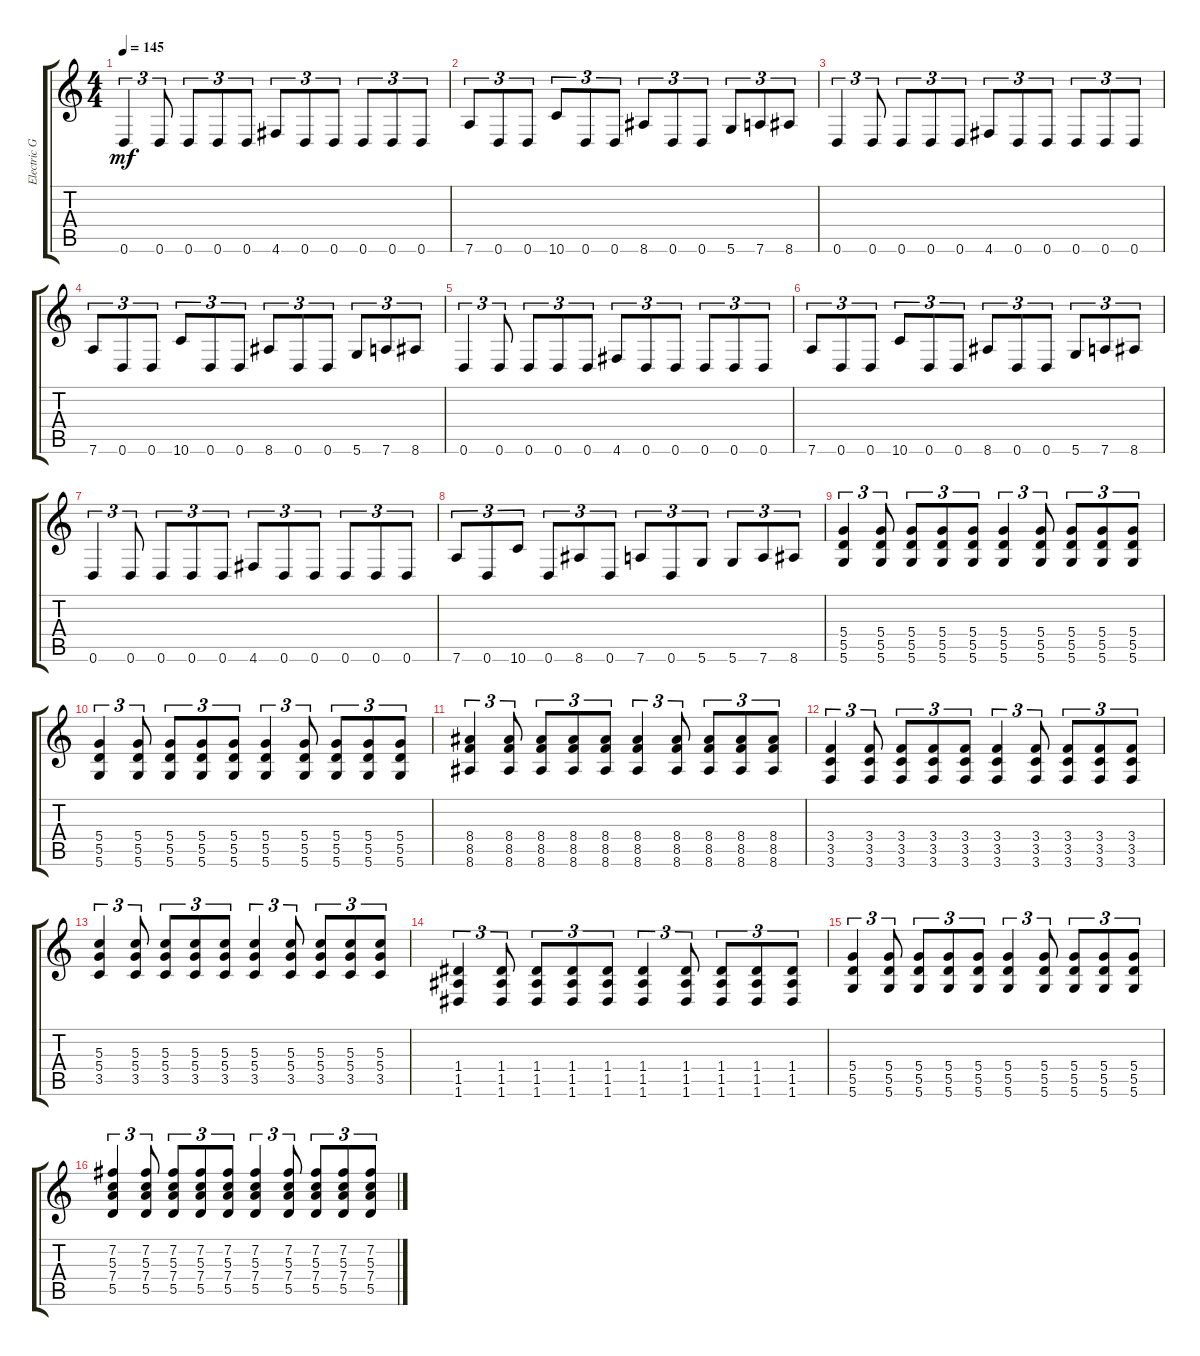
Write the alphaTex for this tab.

\track ("Electric Guitar" "Electric G") {instrument distortionguitar}
\staff {score tabs}
\tuning (E4 B3 G3 D3 A2 D2) {hide}
\ts (4 4)
\tempo 145
\clef g2
\ks c
0.6.4{tu (3 2) dy mf} 0.6.8{tu (3 2)} 0.6.8{tu (3 2)} 0.6.8{tu (3 2)} 0.6.8{tu (3 2)} 4.6.8{tu (3 2)} 0.6.8{tu (3 2)} 0.6.8{tu (3 2)} 0.6.8{tu (3 2)} 0.6.8{tu (3 2)} 0.6.8{tu (3 2)} |
7.6.8{tu (3 2)} 0.6.8{tu (3 2)} 0.6.8{tu (3 2)} 10.6.8{tu (3 2)} 0.6.8{tu (3 2)} 0.6.8{tu (3 2)} 8.6.8{tu (3 2)} 0.6.8{tu (3 2)} 0.6.8{tu (3 2)} 5.6.8{tu (3 2)} 7.6.8{tu (3 2)} 8.6.8{tu (3 2)} |
0.6.4{tu (3 2)} 0.6.8{tu (3 2)} 0.6.8{tu (3 2)} 0.6.8{tu (3 2)} 0.6.8{tu (3 2)} 4.6.8{tu (3 2)} 0.6.8{tu (3 2)} 0.6.8{tu (3 2)} 0.6.8{tu (3 2)} 0.6.8{tu (3 2)} 0.6.8{tu (3 2)} |
7.6.8{tu (3 2)} 0.6.8{tu (3 2)} 0.6.8{tu (3 2)} 10.6.8{tu (3 2)} 0.6.8{tu (3 2)} 0.6.8{tu (3 2)} 8.6.8{tu (3 2)} 0.6.8{tu (3 2)} 0.6.8{tu (3 2)} 5.6.8{tu (3 2)} 7.6.8{tu (3 2)} 8.6.8{tu (3 2)} |
0.6.4{tu (3 2)} 0.6.8{tu (3 2)} 0.6.8{tu (3 2)} 0.6.8{tu (3 2)} 0.6.8{tu (3 2)} 4.6.8{tu (3 2)} 0.6.8{tu (3 2)} 0.6.8{tu (3 2)} 0.6.8{tu (3 2)} 0.6.8{tu (3 2)} 0.6.8{tu (3 2)} |
7.6.8{tu (3 2)} 0.6.8{tu (3 2)} 0.6.8{tu (3 2)} 10.6.8{tu (3 2)} 0.6.8{tu (3 2)} 0.6.8{tu (3 2)} 8.6.8{tu (3 2)} 0.6.8{tu (3 2)} 0.6.8{tu (3 2)} 5.6.8{tu (3 2)} 7.6.8{tu (3 2)} 8.6.8{tu (3 2)} |
0.6.4{tu (3 2)} 0.6.8{tu (3 2)} 0.6.8{tu (3 2)} 0.6.8{tu (3 2)} 0.6.8{tu (3 2)} 4.6.8{tu (3 2)} 0.6.8{tu (3 2)} 0.6.8{tu (3 2)} 0.6.8{tu (3 2)} 0.6.8{tu (3 2)} 0.6.8{tu (3 2)} |
7.6.8{tu (3 2)} 0.6.8{tu (3 2)} 10.6.8{tu (3 2)} 0.6.8{tu (3 2)} 8.6.8{tu (3 2)} 0.6.8{tu (3 2)} 7.6.8{tu (3 2)} 0.6.8{tu (3 2)} 5.6.8{tu (3 2)} 5.6.8{tu (3 2)} 7.6.8{tu (3 2)} 8.6.8{tu (3 2)} |
(5.4 5.5 5.6).4{tu (3 2)} (5.4 5.5 5.6).8{tu (3 2)} (5.4 5.5 5.6).8{tu (3 2)} (5.4 5.5 5.6).8{tu (3 2)} (5.4 5.5 5.6).8{tu (3 2)} (5.4 5.5 5.6).4{tu (3 2)} (5.4 5.5 5.6).8{tu (3 2)} (5.4 5.5 5.6).8{tu (3 2)} (5.4 5.5 5.6).8{tu (3 2)} (5.4 5.5 5.6).8{tu (3 2)} |
(5.4 5.5 5.6).4{tu (3 2)} (5.4 5.5 5.6).8{tu (3 2)} (5.4 5.5 5.6).8{tu (3 2)} (5.4 5.5 5.6).8{tu (3 2)} (5.4 5.5 5.6).8{tu (3 2)} (5.4 5.5 5.6).4{tu (3 2)} (5.4 5.5 5.6).8{tu (3 2)} (5.4 5.5 5.6).8{tu (3 2)} (5.4 5.5 5.6).8{tu (3 2)} (5.4 5.5 5.6).8{tu (3 2)} |
(8.4 8.5 8.6).4{tu (3 2)} (8.4 8.5 8.6).8{tu (3 2)} (8.4 8.5 8.6).8{tu (3 2)} (8.4 8.5 8.6).8{tu (3 2)} (8.4 8.5 8.6).8{tu (3 2)} (8.4 8.5 8.6).4{tu (3 2)} (8.4 8.5 8.6).8{tu (3 2)} (8.4 8.5 8.6).8{tu (3 2)} (8.4 8.5 8.6).8{tu (3 2)} (8.4 8.5 8.6).8{tu (3 2)} |
(3.4 3.5 3.6).4{tu (3 2)} (3.4 3.5 3.6).8{tu (3 2)} (3.4 3.5 3.6).8{tu (3 2)} (3.4 3.5 3.6).8{tu (3 2)} (3.4 3.5 3.6).8{tu (3 2)} (3.4 3.5 3.6).4{tu (3 2)} (3.4 3.5 3.6).8{tu (3 2)} (3.4 3.5 3.6).8{tu (3 2)} (3.4 3.5 3.6).8{tu (3 2)} (3.4 3.5 3.6).8{tu (3 2)} |
(5.3 5.4 3.5).4{tu (3 2)} (5.3 5.4 3.5).8{tu (3 2)} (5.3 5.4 3.5).8{tu (3 2)} (5.3 5.4 3.5).8{tu (3 2)} (5.3 5.4 3.5).8{tu (3 2)} (5.3 5.4 3.5).4{tu (3 2)} (5.3 5.4 3.5).8{tu (3 2)} (5.3 5.4 3.5).8{tu (3 2)} (5.3 5.4 3.5).8{tu (3 2)} (5.3 5.4 3.5).8{tu (3 2)} |
(1.4 1.5 1.6).4{tu (3 2)} (1.4 1.5 1.6).8{tu (3 2)} (1.4 1.5 1.6).8{tu (3 2)} (1.4 1.5 1.6).8{tu (3 2)} (1.4 1.5 1.6).8{tu (3 2)} (1.4 1.5 1.6).4{tu (3 2)} (1.4 1.5 1.6).8{tu (3 2)} (1.4 1.5 1.6).8{tu (3 2)} (1.4 1.5 1.6).8{tu (3 2)} (1.4 1.5 1.6).8{tu (3 2)} |
(5.4 5.5 5.6).4{tu (3 2)} (5.4 5.5 5.6).8{tu (3 2)} (5.4 5.5 5.6).8{tu (3 2)} (5.4 5.5 5.6).8{tu (3 2)} (5.4 5.5 5.6).8{tu (3 2)} (5.4 5.5 5.6).4{tu (3 2)} (5.4 5.5 5.6).8{tu (3 2)} (5.4 5.5 5.6).8{tu (3 2)} (5.4 5.5 5.6).8{tu (3 2)} (5.4 5.5 5.6).8{tu (3 2)} |
(7.2 5.3 7.4 5.5).4{tu (3 2)} (7.2 5.3 7.4 5.5).8{tu (3 2)} (7.2 5.3 7.4 5.5).8{tu (3 2)} (7.2 5.3 7.4 5.5).8{tu (3 2)} (7.2 5.3 7.4 5.5).8{tu (3 2)} (7.2 5.3 7.4 5.5).4{tu (3 2)} (7.2 5.3 7.4 5.5).8{tu (3 2)} (7.2 5.3 7.4 5.5).8{tu (3 2)} (7.2 5.3 7.4 5.5).8{tu (3 2)} (7.2 5.3 7.4 5.5).8{tu (3 2)}
